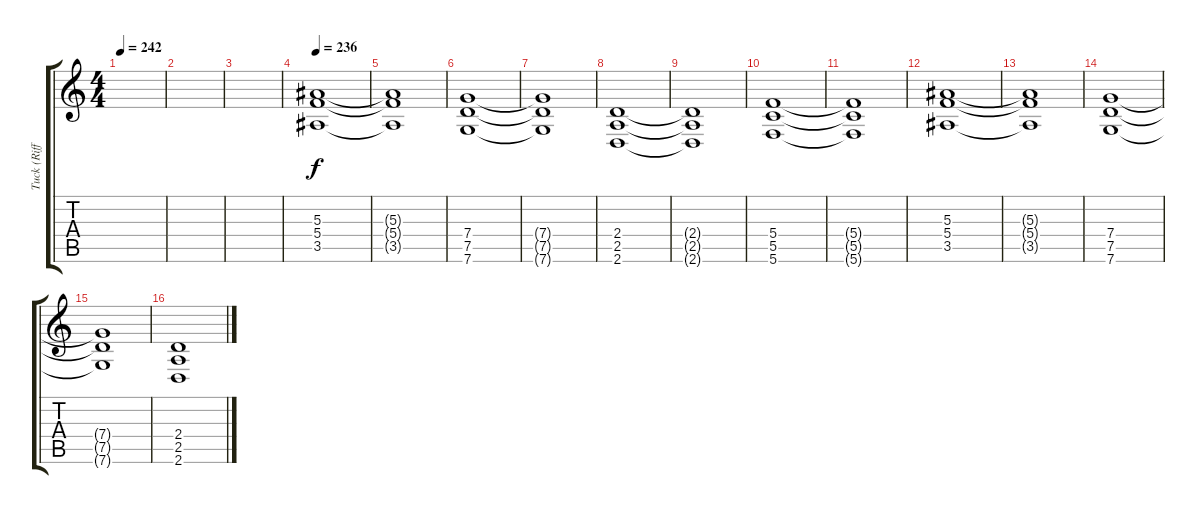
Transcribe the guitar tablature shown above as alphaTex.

\track ("Tuck (Riff)" "Tuck (Riff") {instrument distortionguitar}
\staff {score tabs}
\tuning (D4 A3 F3 C3 G2 C2) {hide}
\ts (4 4)
\tempo 242
\clef g2
\ks c
|
|
|
\tempo 236
(5.3 5.4 3.5).1 |
(5.3{t} 5.4{t} 3.5{t}).1 |
(7.4 7.5 7.6).1 |
(7.4{t} 7.5{t} 7.6{t}).1 |
(2.4 2.5 2.6).1 |
(2.4{t} 2.5{t} 2.6{t}).1 |
(5.4 5.5 5.6).1 |
(5.4{t} 5.5{t} 5.6{t}).1 |
(5.3 5.4 3.5).1 |
(5.3{t} 5.4{t} 3.5{t}).1 |
(7.4 7.5 7.6).1 |
(7.4{t} 7.5{t} 7.6{t}).1 |
(2.4 2.5 2.6).1
